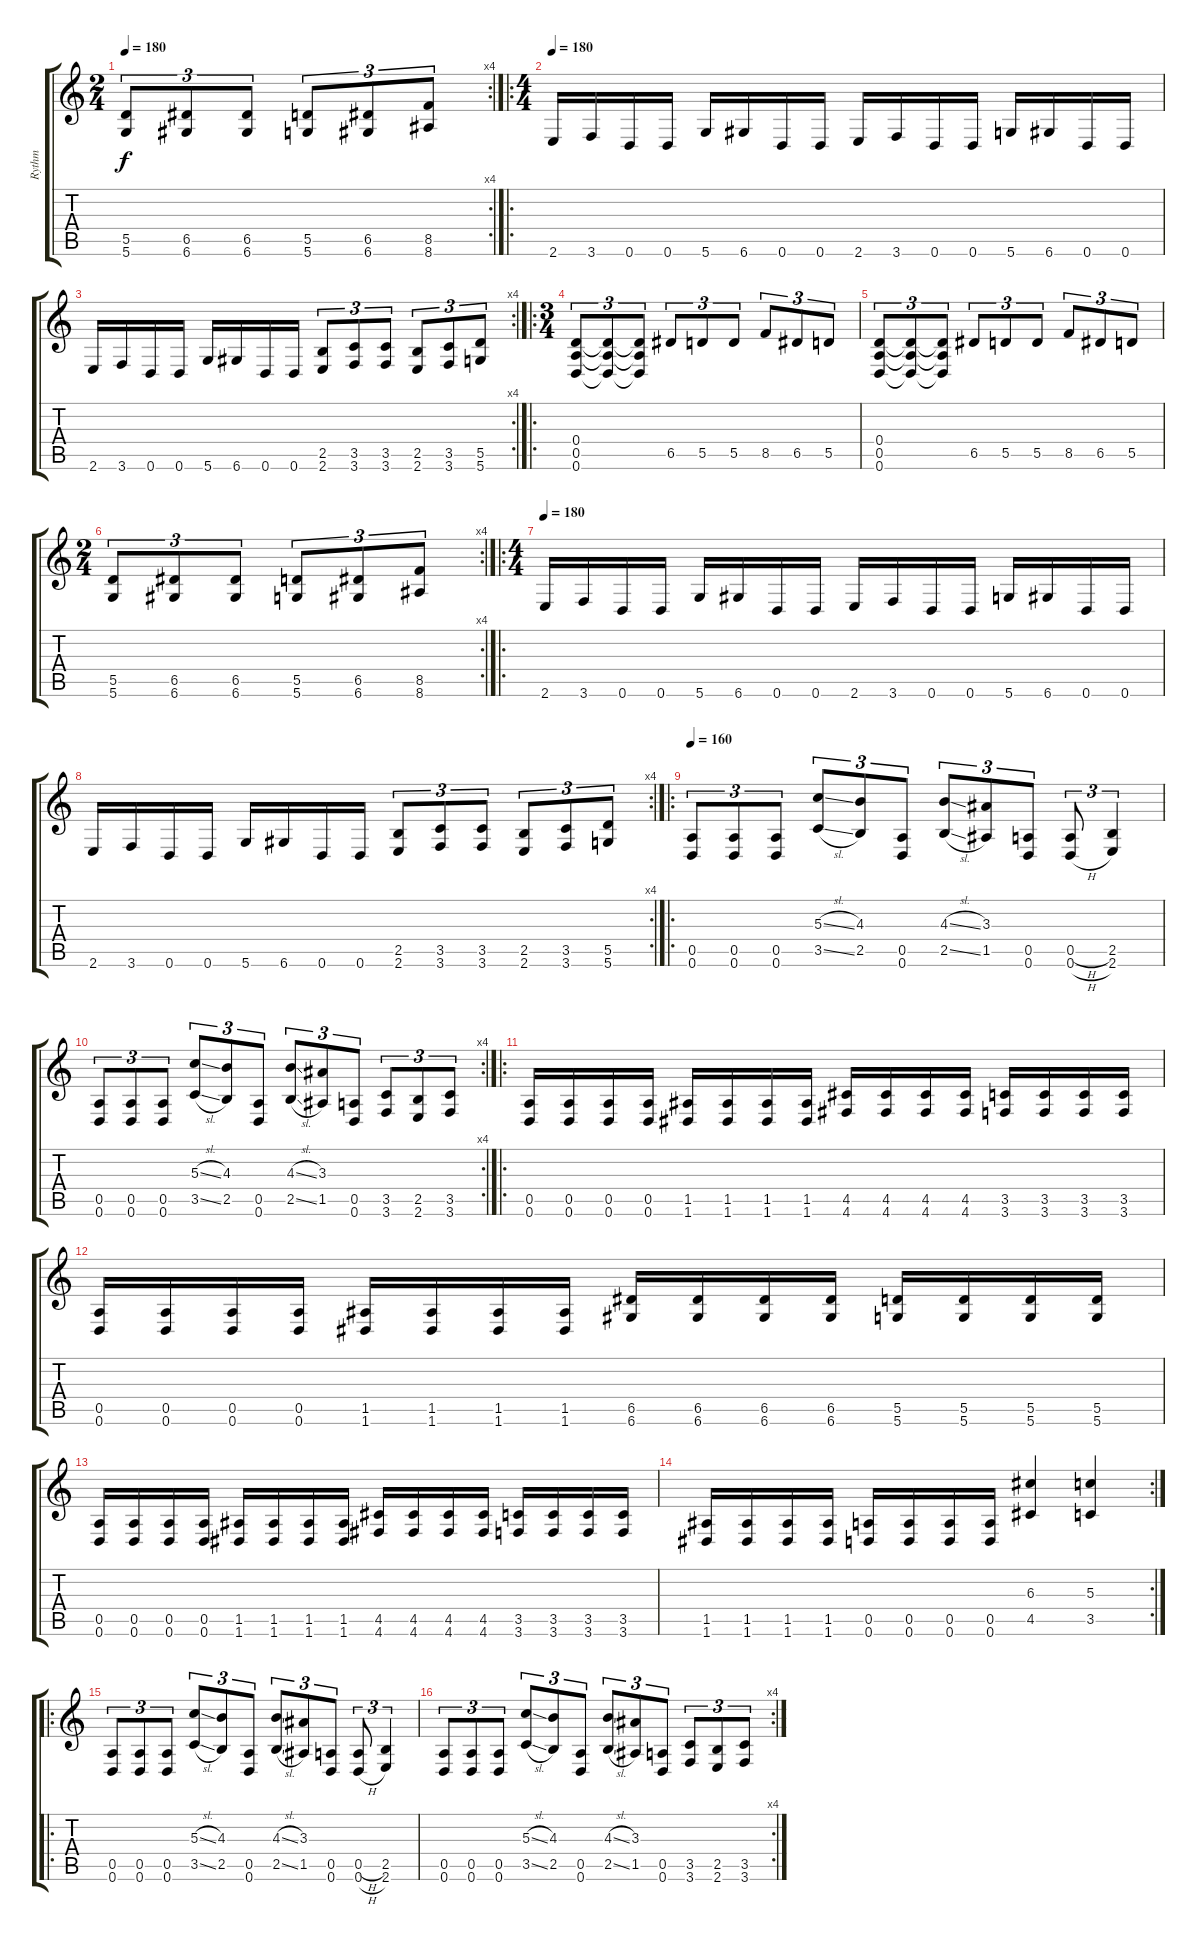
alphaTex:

\track ("Rythm" "Rythm") {instrument distortionguitar}
\staff {score tabs}
\tuning (E4 B3 G3 D3 A2 D2) {hide}
\rc 4
\ts (2 4)
\tempo 180
\clef g2
\ks c
(5.5 5.6).8{tu (3 2) dy f} (6.5 6.6).8{tu (3 2)} (6.5 6.6).8{tu (3 2)} (5.5 5.6).8{tu (3 2)} (6.5 6.6).8{tu (3 2)} (8.5 8.6).8{tu (3 2)} |
\ro
\ts (4 4)
\tempo 180
2.6.16 3.6.16 0.6.16 0.6.16 5.6.16 6.6.16 0.6.16 0.6.16 2.6.16 3.6.16 0.6.16 0.6.16 5.6.16 6.6.16 0.6.16 0.6.16 |
\rc 4
2.6.16 3.6.16 0.6.16 0.6.16 5.6.16 6.6.16 0.6.16 0.6.16 (2.5 2.6).8{tu (3 2)} (3.5 3.6).8{tu (3 2)} (3.5 3.6).8{tu (3 2)} (2.5 2.6).8{tu (3 2)} (3.5 3.6).8{tu (3 2)} (5.5 5.6).8{tu (3 2)} |
\ro
\ts (3 4)
(0.4 0.5 0.6).8{tu (3 2)} (0.4{t} 0.5{t} 0.6{t}).8{tu (3 2)} (0.4{t} 0.5{t} 0.6{t}).8{tu (3 2)} 6.5.8{tu (3 2)} 5.5.8{tu (3 2)} 5.5.8{tu (3 2)} 8.5.8{tu (3 2)} 6.5.8{tu (3 2)} 5.5.8{tu (3 2)} |
(0.4 0.5 0.6).8{tu (3 2)} (0.4{t} 0.5{t} 0.6{t}).8{tu (3 2)} (0.4{t} 0.5{t} 0.6{t}).8{tu (3 2)} 6.5.8{tu (3 2)} 5.5.8{tu (3 2)} 5.5.8{tu (3 2)} 8.5.8{tu (3 2)} 6.5.8{tu (3 2)} 5.5.8{tu (3 2)} |
\rc 4
\ts (2 4)
(5.5 5.6).8{tu (3 2)} (6.5 6.6).8{tu (3 2)} (6.5 6.6).8{tu (3 2)} (5.5 5.6).8{tu (3 2)} (6.5 6.6).8{tu (3 2)} (8.5 8.6).8{tu (3 2)} |
\ro
\ts (4 4)
\tempo 180
2.6.16 3.6.16 0.6.16 0.6.16 5.6.16 6.6.16 0.6.16 0.6.16 2.6.16 3.6.16 0.6.16 0.6.16 5.6.16 6.6.16 0.6.16 0.6.16 |
\rc 4
2.6.16 3.6.16 0.6.16 0.6.16 5.6.16 6.6.16 0.6.16 0.6.16 (2.5 2.6).8{tu (3 2)} (3.5 3.6).8{tu (3 2)} (3.5 3.6).8{tu (3 2)} (2.5 2.6).8{tu (3 2)} (3.5 3.6).8{tu (3 2)} (5.5 5.6).8{tu (3 2)} |
\ro
\tempo 160
(0.5 0.6).8{tu (3 2)} (0.5 0.6).8{tu (3 2)} (0.5 0.6).8{tu (3 2)} (5.3{sl} 3.5{sl}).8{tu (3 2)} (4.3 2.5).8{tu (3 2)} (0.5 0.6).8{tu (3 2)} (4.3{sl} 2.5{sl}).8{tu (3 2)} (3.3 1.5).8{tu (3 2)} (0.5 0.6).8{tu (3 2)} (0.5{h} 0.6{h}).8{tu (3 2)} (2.5 2.6).4{tu (3 2)} |
\rc 4
(0.5 0.6).8{tu (3 2)} (0.5 0.6).8{tu (3 2)} (0.5 0.6).8{tu (3 2)} (5.3{sl} 3.5{sl}).8{tu (3 2)} (4.3 2.5).8{tu (3 2)} (0.5 0.6).8{tu (3 2)} (4.3{sl} 2.5{sl}).8{tu (3 2)} (3.3 1.5).8{tu (3 2)} (0.5 0.6).8{tu (3 2)} (3.5 3.6).8{tu (3 2)} (2.5 2.6).8{tu (3 2)} (3.5 3.6).8{tu (3 2)} |
\ro
(0.5 0.6).16 (0.5 0.6).16 (0.5 0.6).16 (0.5 0.6).16 (1.5 1.6).16 (1.5 1.6).16 (1.5 1.6).16 (1.5 1.6).16 (4.5 4.6).16 (4.5 4.6).16 (4.5 4.6).16 (4.5 4.6).16 (3.5 3.6).16 (3.5 3.6).16 (3.5 3.6).16 (3.5 3.6).16 |
(0.5 0.6).16 (0.5 0.6).16 (0.5 0.6).16 (0.5 0.6).16 (1.5 1.6).16 (1.5 1.6).16 (1.5 1.6).16 (1.5 1.6).16 (6.5 6.6).16 (6.5 6.6).16 (6.5 6.6).16 (6.5 6.6).16 (5.5 5.6).16 (5.5 5.6).16 (5.5 5.6).16 (5.5 5.6).16 |
(0.5 0.6).16 (0.5 0.6).16 (0.5 0.6).16 (0.5 0.6).16 (1.5 1.6).16 (1.5 1.6).16 (1.5 1.6).16 (1.5 1.6).16 (4.5 4.6).16 (4.5 4.6).16 (4.5 4.6).16 (4.5 4.6).16 (3.5 3.6).16 (3.5 3.6).16 (3.5 3.6).16 (3.5 3.6).16 |
\rc 2
(1.5 1.6).16 (1.5 1.6).16 (1.5 1.6).16 (1.5 1.6).16 (0.5 0.6).16 (0.5 0.6).16 (0.5 0.6).16 (0.5 0.6).16 (6.3 4.5).4 (5.3 3.5).4 |
\ro
(0.5 0.6).8{tu (3 2)} (0.5 0.6).8{tu (3 2)} (0.5 0.6).8{tu (3 2)} (5.3{sl} 3.5{sl}).8{tu (3 2)} (4.3 2.5).8{tu (3 2)} (0.5 0.6).8{tu (3 2)} (4.3{sl} 2.5{sl}).8{tu (3 2)} (3.3 1.5).8{tu (3 2)} (0.5 0.6).8{tu (3 2)} (0.5{h} 0.6{h}).8{tu (3 2)} (2.5 2.6).4{tu (3 2)} |
\rc 4
(0.5 0.6).8{tu (3 2)} (0.5 0.6).8{tu (3 2)} (0.5 0.6).8{tu (3 2)} (5.3{sl} 3.5{sl}).8{tu (3 2)} (4.3 2.5).8{tu (3 2)} (0.5 0.6).8{tu (3 2)} (4.3{sl} 2.5{sl}).8{tu (3 2)} (3.3 1.5).8{tu (3 2)} (0.5 0.6).8{tu (3 2)} (3.5 3.6).8{tu (3 2)} (2.5 2.6).8{tu (3 2)} (3.5 3.6).8{tu (3 2)}
